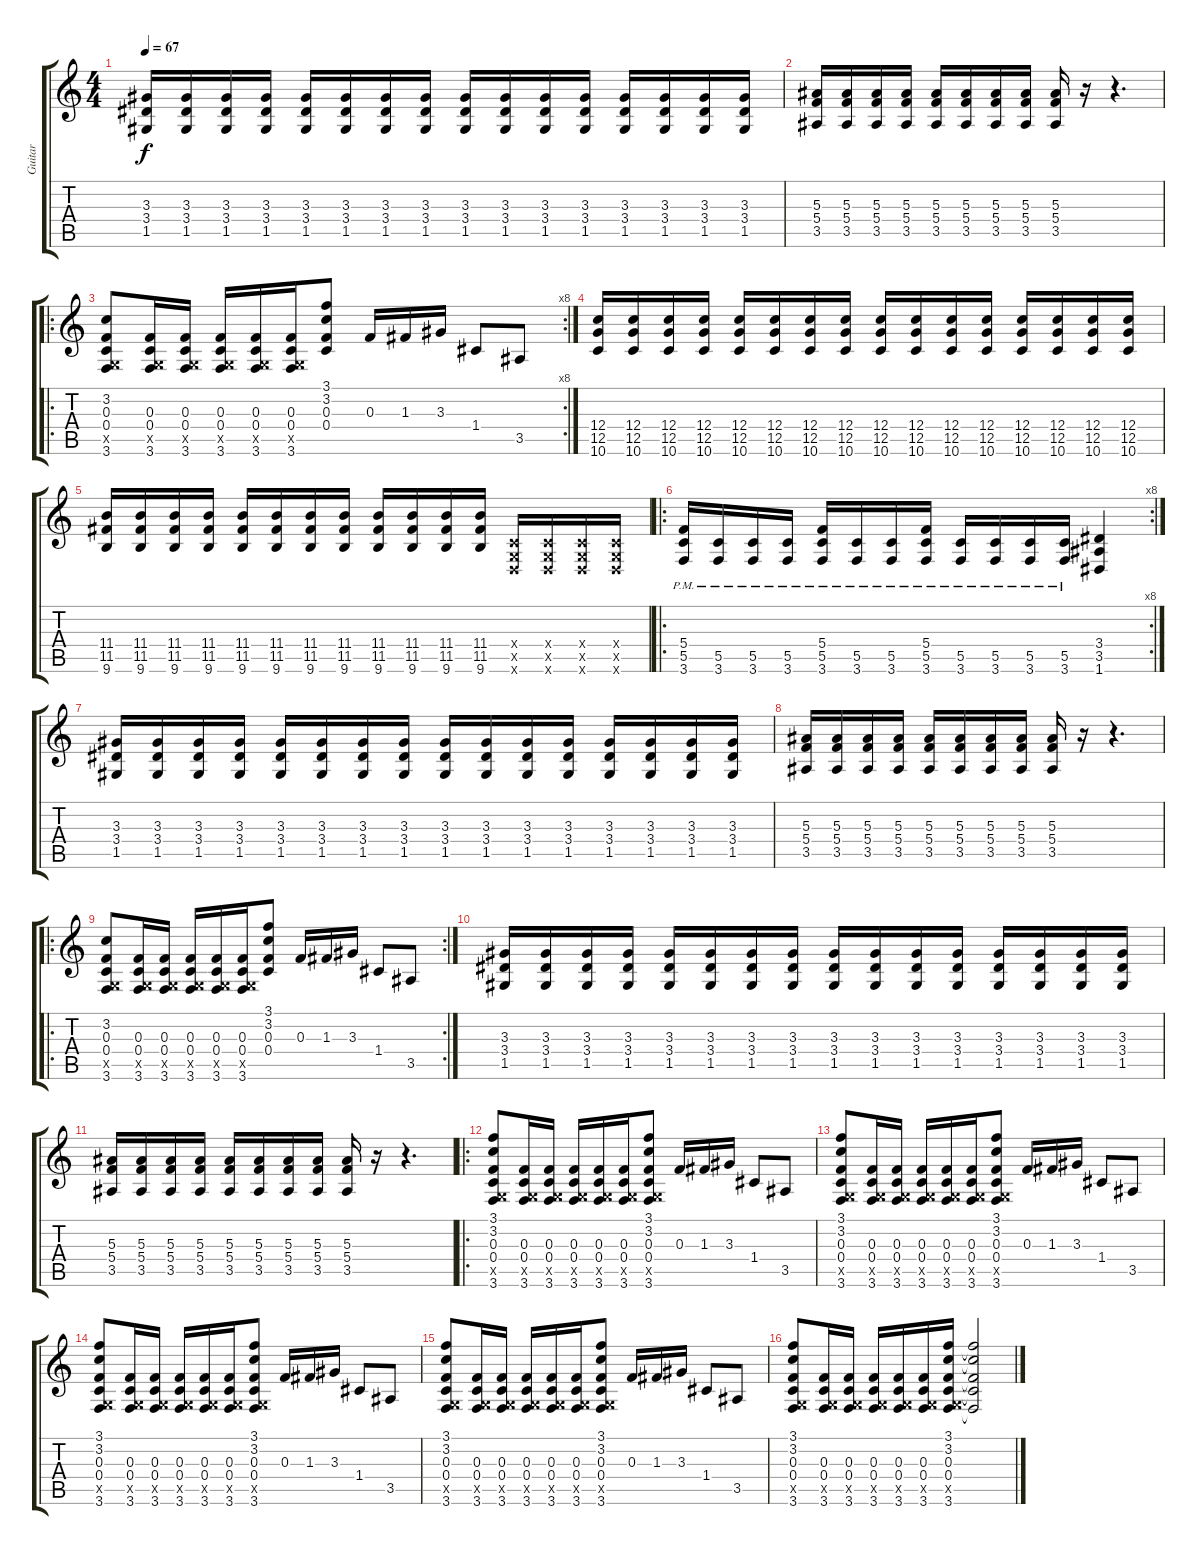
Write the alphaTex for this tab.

\track ("Guitar" "Guitar") {instrument overdrivenguitar}
\staff {score tabs}
\tuning (D4 A3 F3 C3 G2 D2) {hide}
\ts (4 4)
\tempo 67
\clef g2
\ks c
(3.3 3.4 1.5).16{dy f} (3.3 3.4 1.5).16 (3.3 3.4 1.5).16 (3.3 3.4 1.5).16 (3.3 3.4 1.5).16 (3.3 3.4 1.5).16 (3.3 3.4 1.5).16 (3.3 3.4 1.5).16 (3.3 3.4 1.5).16 (3.3 3.4 1.5).16 (3.3 3.4 1.5).16 (3.3 3.4 1.5).16 (3.3 3.4 1.5).16 (3.3 3.4 1.5).16 (3.3 3.4 1.5).16 (3.3 3.4 1.5).16 |
(5.3 5.4 3.5).16 (5.3 5.4 3.5).16 (5.3 5.4 3.5).16 (5.3 5.4 3.5).16 (5.3 5.4 3.5).16 (5.3 5.4 3.5).16 (5.3 5.4 3.5).16 (5.3 5.4 3.5).16 (5.3 5.4 3.5).16 r.16 r.4{d} |
\ro
\rc 8
(3.2 0.3 0.4 0.5{x} 3.6).8 (0.3 0.4 0.5{x} 3.6).16 (0.3 0.4 0.5{x} 3.6).16 (0.3 0.4 0.5{x} 3.6).16 (0.3 0.4 0.5{x} 3.6).16 (0.3 0.4 0.5{x} 3.6).16 (3.1 3.2 0.3 0.4).8 0.3.16 1.3.16 3.3.16 1.4.8 3.5.8 |
(12.4 12.5 10.6).16 (12.4 12.5 10.6).16 (12.4 12.5 10.6).16 (12.4 12.5 10.6).16 (12.4 12.5 10.6).16 (12.4 12.5 10.6).16 (12.4 12.5 10.6).16 (12.4 12.5 10.6).16 (12.4 12.5 10.6).16 (12.4 12.5 10.6).16 (12.4 12.5 10.6).16 (12.4 12.5 10.6).16 (12.4 12.5 10.6).16 (12.4 12.5 10.6).16 (12.4 12.5 10.6).16 (12.4 12.5 10.6).16 |
(11.4 11.5 9.6).16 (11.4 11.5 9.6).16 (11.4 11.5 9.6).16 (11.4 11.5 9.6).16 (11.4 11.5 9.6).16 (11.4 11.5 9.6).16 (11.4 11.5 9.6).16 (11.4 11.5 9.6).16 (11.4 11.5 9.6).16 (11.4 11.5 9.6).16 (11.4 11.5 9.6).16 (11.4 11.5 9.6).16 (0.4{x} 0.5{x} 0.6{x}).16 (0.4{x} 0.5{x} 0.6{x}).16 (0.4{x} 0.5{x} 0.6{x}).16 (0.4{x} 0.5{x} 0.6{x}).16 |
\ro
\rc 8
(5.4{pm} 5.5{pm} 3.6{pm}).16 (5.5{pm} 3.6{pm}).16 (5.5{pm} 3.6{pm}).16 (5.5{pm} 3.6{pm}).16 (5.4{pm} 5.5{pm} 3.6{pm}).16 (5.5{pm} 3.6{pm}).16 (5.5{pm} 3.6{pm}).16 (5.4{pm} 5.5{pm} 3.6{pm}).16 (5.5{pm} 3.6{pm}).16 (5.5{pm} 3.6{pm}).16 (5.5{pm} 3.6{pm}).16 (5.5{pm} 3.6{pm}).16 (3.4 3.5 1.6).4 |
(3.3 3.4 1.5).16 (3.3 3.4 1.5).16 (3.3 3.4 1.5).16 (3.3 3.4 1.5).16 (3.3 3.4 1.5).16 (3.3 3.4 1.5).16 (3.3 3.4 1.5).16 (3.3 3.4 1.5).16 (3.3 3.4 1.5).16 (3.3 3.4 1.5).16 (3.3 3.4 1.5).16 (3.3 3.4 1.5).16 (3.3 3.4 1.5).16 (3.3 3.4 1.5).16 (3.3 3.4 1.5).16 (3.3 3.4 1.5).16 |
(5.3 5.4 3.5).16 (5.3 5.4 3.5).16 (5.3 5.4 3.5).16 (5.3 5.4 3.5).16 (5.3 5.4 3.5).16 (5.3 5.4 3.5).16 (5.3 5.4 3.5).16 (5.3 5.4 3.5).16 (5.3 5.4 3.5).16 r.16 r.4{d} |
\ro
\rc 2
(3.2 0.3 0.4 0.5{x} 3.6).8 (0.3 0.4 0.5{x} 3.6).16 (0.3 0.4 0.5{x} 3.6).16 (0.3 0.4 0.5{x} 3.6).16 (0.3 0.4 0.5{x} 3.6).16 (0.3 0.4 0.5{x} 3.6).16 (3.1 3.2 0.3 0.4).8 0.3.16 1.3.16 3.3.16 1.4.8 3.5.8 |
(3.3 3.4 1.5).16 (3.3 3.4 1.5).16 (3.3 3.4 1.5).16 (3.3 3.4 1.5).16 (3.3 3.4 1.5).16 (3.3 3.4 1.5).16 (3.3 3.4 1.5).16 (3.3 3.4 1.5).16 (3.3 3.4 1.5).16 (3.3 3.4 1.5).16 (3.3 3.4 1.5).16 (3.3 3.4 1.5).16 (3.3 3.4 1.5).16 (3.3 3.4 1.5).16 (3.3 3.4 1.5).16 (3.3 3.4 1.5).16 |
(5.3 5.4 3.5).16 (5.3 5.4 3.5).16 (5.3 5.4 3.5).16 (5.3 5.4 3.5).16 (5.3 5.4 3.5).16 (5.3 5.4 3.5).16 (5.3 5.4 3.5).16 (5.3 5.4 3.5).16 (5.3 5.4 3.5).16 r.16 r.4{d} |
\ro
(3.1 3.2 0.3 0.4 0.5{x} 3.6).8 (0.3 0.4 0.5{x} 3.6).16 (0.3 0.4 0.5{x} 3.6).16 (0.3 0.4 0.5{x} 3.6).16 (0.3 0.4 0.5{x} 3.6).16 (0.3 0.4 0.5{x} 3.6).16 (3.1 3.2 0.3 0.4 0.5{x} 3.6).8 0.3.16 1.3.16 3.3.16 1.4.8 3.5.8 |
(3.1 3.2 0.3 0.4 0.5{x} 3.6).8 (0.3 0.4 0.5{x} 3.6).16 (0.3 0.4 0.5{x} 3.6).16 (0.3 0.4 0.5{x} 3.6).16 (0.3 0.4 0.5{x} 3.6).16 (0.3 0.4 0.5{x} 3.6).16 (3.1 3.2 0.3 0.4 0.5{x} 3.6).8 0.3.16 1.3.16 3.3.16 1.4.8 3.5.8 |
(3.1 3.2 0.3 0.4 0.5{x} 3.6).8 (0.3 0.4 0.5{x} 3.6).16 (0.3 0.4 0.5{x} 3.6).16 (0.3 0.4 0.5{x} 3.6).16 (0.3 0.4 0.5{x} 3.6).16 (0.3 0.4 0.5{x} 3.6).16 (3.1 3.2 0.3 0.4 0.5{x} 3.6).8 0.3.16 1.3.16 3.3.16 1.4.8 3.5.8 |
(3.1 3.2 0.3 0.4 0.5{x} 3.6).8 (0.3 0.4 0.5{x} 3.6).16 (0.3 0.4 0.5{x} 3.6).16 (0.3 0.4 0.5{x} 3.6).16 (0.3 0.4 0.5{x} 3.6).16 (0.3 0.4 0.5{x} 3.6).16 (3.1 3.2 0.3 0.4 0.5{x} 3.6).8 0.3.16 1.3.16 3.3.16 1.4.8 3.5.8 |
(3.1 3.2 0.3 0.4 0.5{x} 3.6).8 (0.3 0.4 0.5{x} 3.6).16 (0.3 0.4 0.5{x} 3.6).16 (0.3 0.4 0.5{x} 3.6).16 (0.3 0.4 0.5{x} 3.6).16 (0.3 0.4 0.5{x} 3.6).16 (3.1 3.2 0.3 0.4 0.5{x} 3.6).16 (3.1{t} 3.2{t} 0.3{t} 0.4{t} 3.6{t}).2
